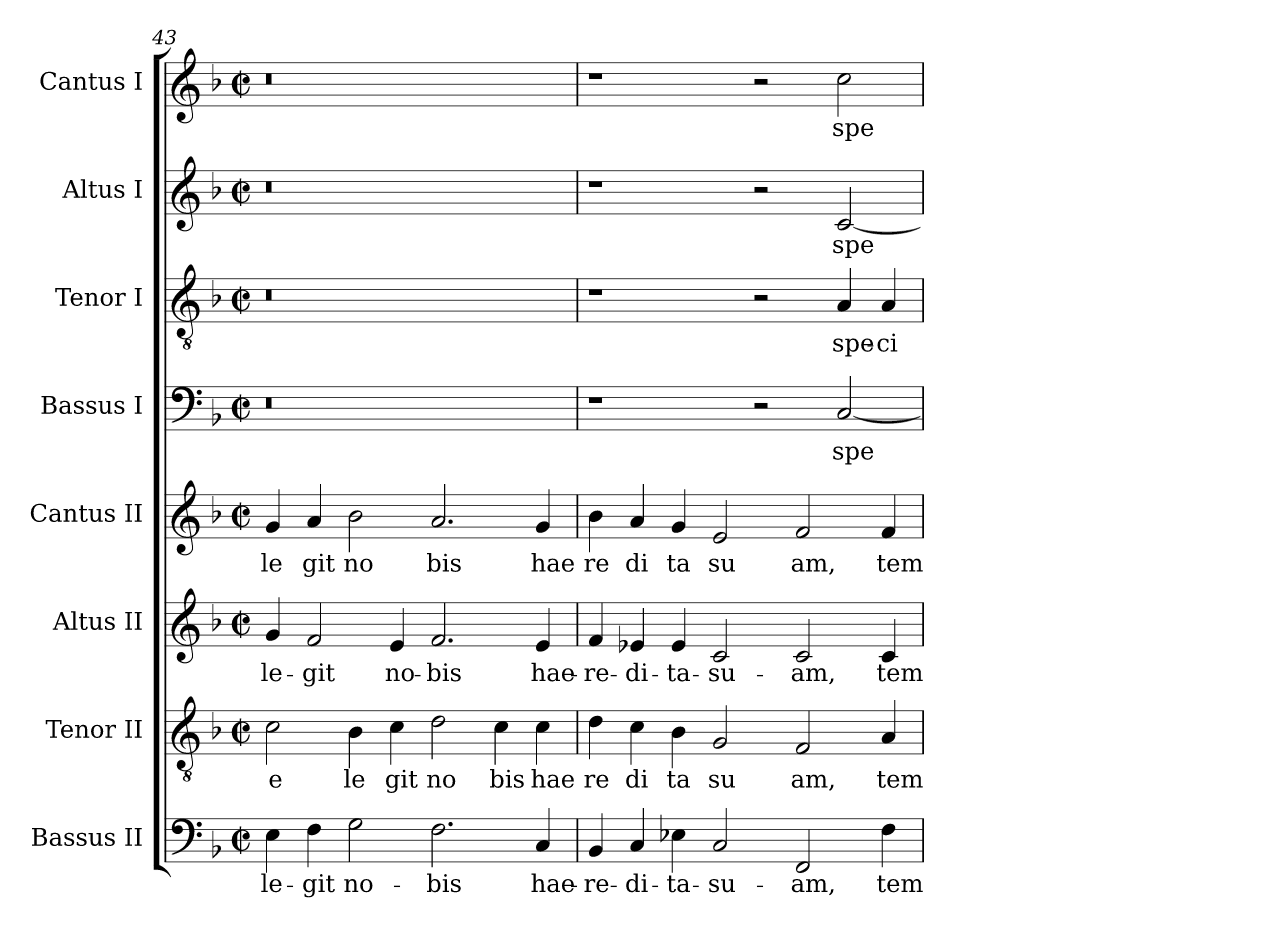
**kern	**text	**kern	**text	**kern	**text	**kern	**text	**kern	**text	**kern	**text	**kern	**text	**kern	**text
*part8	*part8	*part7	*part7	*part6	*part6	*part5	*part5	*part4	*part4	*part3	*part3	*part2	*part2	*part1	*part1
*staff8	*staff8	*staff7	*staff7	*staff6	*staff6	*staff5	*staff5	*staff4	*staff4	*staff3	*staff3	*staff2	*staff2	*staff1	*staff1
*I"Bassus II	*	*I"Tenor II	*	*I"Altus II	*	*I"Cantus II	*	*I"Bassus I	*	*I"Tenor I	*	*I"Altus I	*	*I"Cantus I	*
*clefF4	*	*clefGv2	*	*clefG2	*	*clefG2	*	*clefF4	*	*clefGv2	*	*clefG2	*	*clefG2	*
*k[b-]	*	*k[b-]	*	*k[b-]	*	*k[b-]	*	*k[b-]	*	*k[b-]	*	*k[b-]	*	*k[b-]	*
*F:	*	*F:	*	*F:	*	*F:	*	*F:	*	*F:	*	*F:	*	*F:	*
*M2/2	*	*M2/2	*	*M2/2	*	*M2/2	*	*M2/2	*	*M2/2	*	*M2/2	*	*M2/2	*
*met(c|)	*	*met(c|)	*	*met(c|)	*	*met(c|)	*	*met(c|)	*	*met(c|)	*	*met(c|)	*	*met(c|)	*
=43	=43	=43	=43	=43	=43	=43	=43	=43	=43	=43	=43	=43	=43	=43	=43
!	!LO:LY:b:cj	!	!LO:LY:b:cj	!	!LO:LY:b:cj	!	!LO:LY:b:cj	!	!	!	!	!	!	!	!
4E\	-le-	2c\	e	4g/	-le-	4g/	le	0r	.	0r	.	0r	.	0r	.
!	!LO:LY:b:cj	!	!	!	!LO:LY:b:cj	!	!LO:LY:b:cj	!	!	!	!	!	!	!	!
4F\	-git	.	.	2f/	-git	4a/	git	.	.	.	.	.	.	.	.
!	!LO:LY:b:cj	!	!LO:LY:b:cj	!	!	!	!LO:LY:b:cj	!	!	!	!	!	!	!	!
2G\	no-	4B-\	le	.	.	2b-\	no	.	.	.	.	.	.	.	.
!	!	!	!LO:LY:b:cj	!	!LO:LY:b:cj	!	!	!	!	!	!	!	!	!	!
.	.	4c\	git	4e/	no-	.	.	.	.	.	.	.	.	.	.
!	!LO:LY:b:cj	!	!LO:LY:b:cj	!	!LO:LY:b:cj	!	!LO:LY:b:cj	!	!	!	!	!	!	!	!
2.F\	-bis	2d\	no	2.f/	-bis	2.a/	bis	.	.	.	.	.	.	.	.
!	!	!	!LO:LY:b:cj	!	!	!	!	!	!	!	!	!	!	!	!
.	.	4c\	bis	.	.	.	.	.	.	.	.	.	.	.	.
!	!LO:LY:b:cj	!	!LO:LY:b:cj	!	!LO:LY:b:cj	!	!LO:LY:b:cj	!	!	!	!	!	!	!	!
4C/	hae-	4c\	hae	4e/	hae-	4g/	hae	.	.	.	.	.	.	.	.
=44	=44	=44	=44	=44	=44	=44	=44	=44	=44	=44	=44	=44	=44	=44	=44
!	!LO:LY:b:cj	!	!LO:LY:b:cj	!	!LO:LY:b:cj	!	!LO:LY:b:cj	!	!	!	!	!	!	!	!
4BB-/	-re-	4d\	re	4f/	-re-	4b-\	re	1r	.	1r	.	1r	.	1r	.
!	!LO:LY:b:cj	!	!LO:LY:b:cj	!	!LO:LY:b:cj	!	!LO:LY:b:cj	!	!	!	!	!	!	!	!
4C/	-di-	4c\	di	4e-X/	-di-	4a/	di	.	.	.	.	.	.	.	.
!	!LO:LY:b:cj	!	!LO:LY:b:cj	!	!LO:LY:b:cj	!	!LO:LY:b:cj	!	!	!	!	!	!	!	!
4E-X\	-ta-	4B-\	ta	4e-/	-ta-	4g/	ta	.	.	.	.	.	.	.	.
!	!LO:LY:b:cj	!	!LO:LY:b:cj	!	!LO:LY:b:cj	!	!LO:LY:b:cj	!	!	!	!	!	!	!	!
2C/	su-	2G/	su	2c/	su-	2e/	su	.	.	.	.	.	.	.	.
.	.	.	.	.	.	.	.	2r	.	2r	.	2r	.	2r	.
!	!LO:LY:b:cj	!	!LO:LY:b:cj	!	!LO:LY:b:cj	!	!LO:LY:b:cj	!	!	!	!	!	!	!	!
2FF/	-am,	2F/	am,	2c/	-am,	2f/	am,	.	.	.	.	.	.	.	.
!	!	!	!	!	!	!	!	!	!LO:LY:b	!	!LO:LY:b:cj	!	!LO:LY:b	!	!LO:LY:b
.	.	.	.	.	.	.	.	[>2C/	spe-	4A/	spe-	[>2c/	spe-	2cc\	spe
!	!LO:LY:b:cj	!	!LO:LY:b:cj	!	!LO:LY:b:cj	!	!LO:LY:b:cj	!	!	!	!LO:LY:b:cj	!	!	!	!
4F\	-tem	4A/	tem	4c/	-tem	4f/	tem	.	.	4A/	-ci-	.	.	.	.
=	=	=	=	=	=	=	=	=	=	=	=	=	=	=	=
*-	*-	*-	*-	*-	*-	*-	*-	*-	*-	*-	*-	*-	*-	*-	*-
